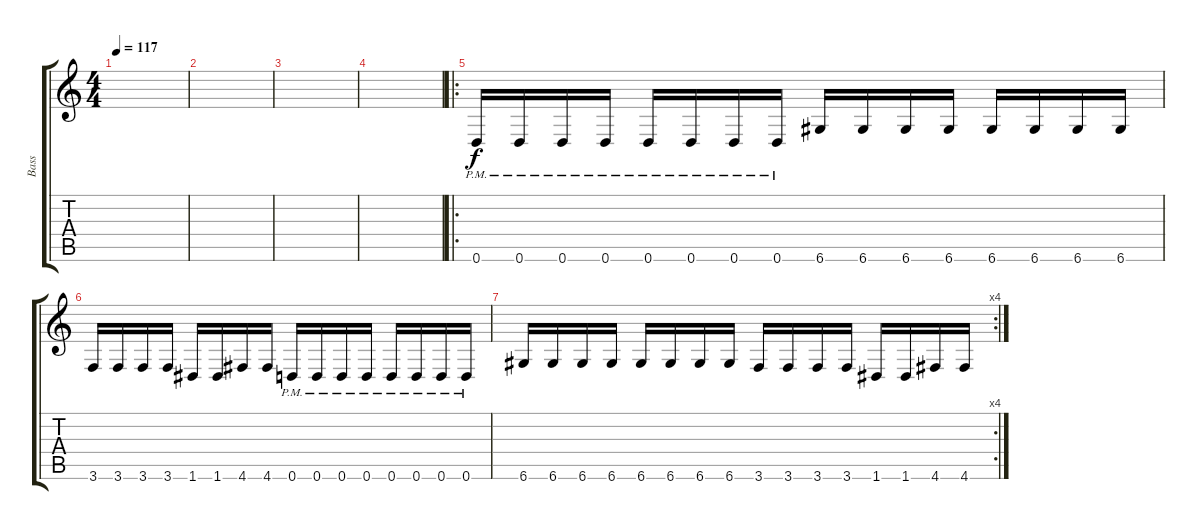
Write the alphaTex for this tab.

\track ("Bass" "Bass") {instrument electricbassfinger}
\staff {score tabs}
\tuning (E4 B3 G3 D3 A2 D2) {hide}
\ts (4 4)
\tempo 117
\clef g2
\ks c
|
|
|
|
\ro
0.6{pm}.16 0.6{pm}.16 0.6{pm}.16 0.6{pm}.16 0.6{pm}.16 0.6{pm}.16 0.6{pm}.16 0.6{pm}.16 6.6.16 6.6.16 6.6.16 6.6.16 6.6.16 6.6.16 6.6.16 6.6.16 |
3.6.16 3.6.16 3.6.16 3.6.16 1.6.16 1.6.16 4.6.16 4.6.16 0.6{pm}.16 0.6{pm}.16 0.6{pm}.16 0.6{pm}.16 0.6{pm}.16 0.6{pm}.16 0.6{pm}.16 0.6{pm}.16 |
\rc 4
6.6.16 6.6.16 6.6.16 6.6.16 6.6.16 6.6.16 6.6.16 6.6.16 3.6.16 3.6.16 3.6.16 3.6.16 1.6.16 1.6.16 4.6.16 4.6.16
